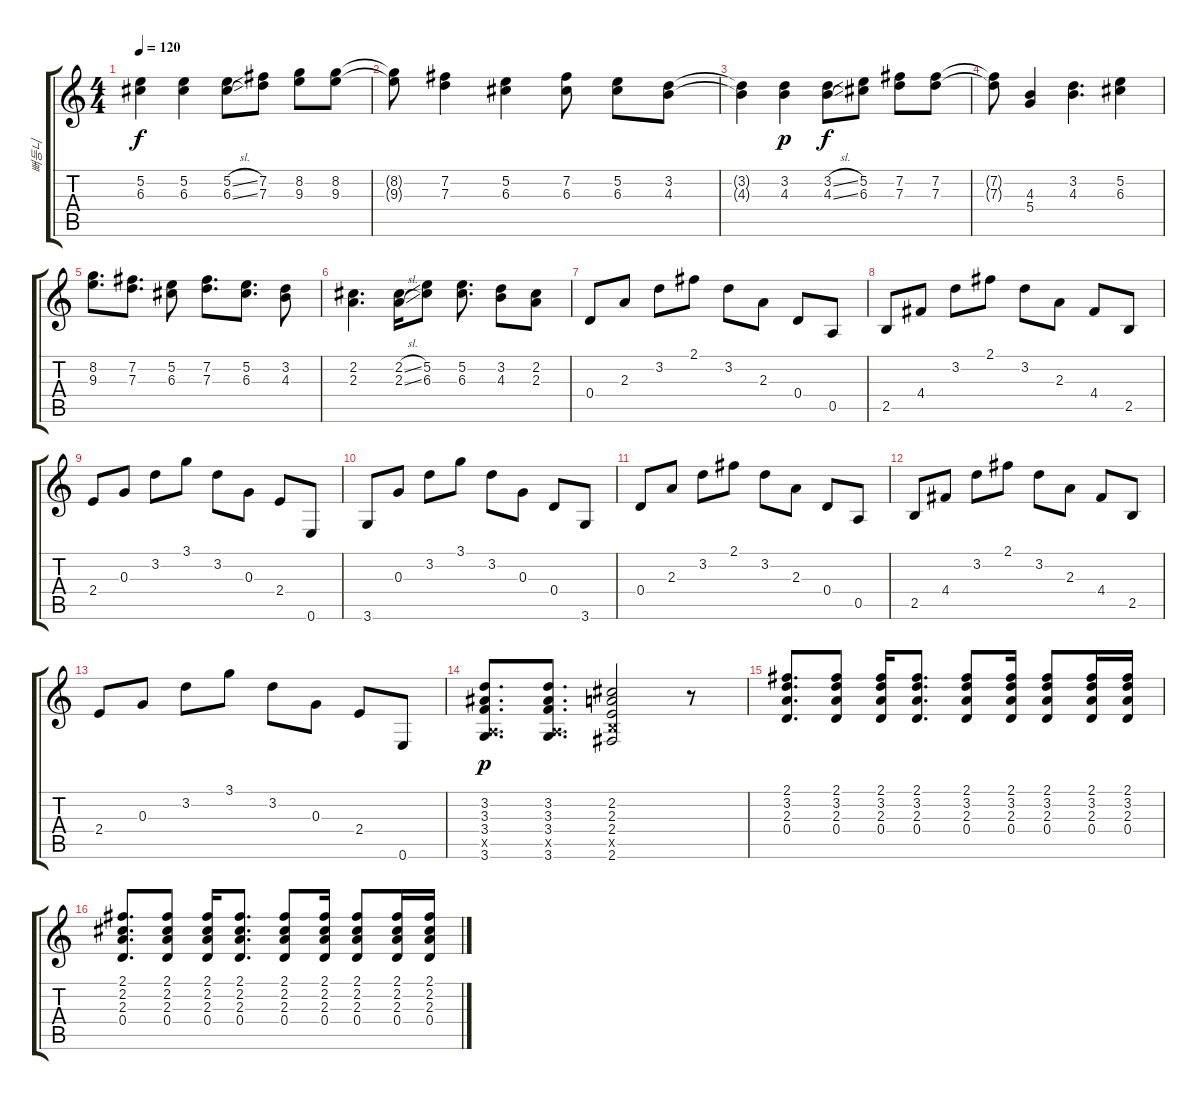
\track ("뻐등니" "뻐등니") {instrument acousticguitarsteel}
\staff {score tabs}
\tuning (E4 B3 G3 D3 A2 E2) {hide}
\ts (4 4)
\tempo 120
\clef g2
\ks c
(5.2{t} 6.3{t}).4{dy f} (5.2 6.3).4 (5.2{sl} 6.3{sl}).8 (7.2 7.3).8 (8.2 9.3).8 (8.2 9.3).8 |
(8.2{t} 9.3{t}).8 (7.2 7.3).4 (5.2 6.3).4 (7.2 6.3).8 (5.2 6.3).8 (3.2 4.3).8 |
(3.2{t} 4.3{t}).4 (3.2 4.3).4{dy p} (3.2{sl} 4.3{sl}).8{dy f} (5.2 6.3).8 (7.2 7.3).8 (7.2 7.3).8 |
(7.2{t} 7.3{t}).8 (4.3 5.4).4 (3.2 4.3).4{d} (5.2 6.3).4 |
(8.2 9.3).8{d} (7.2 7.3).8{d} (5.2 6.3).8 (7.2 7.3).8{d} (5.2 6.3).8{d} (3.2 4.3).8 |
(2.2 2.3).4{d} (2.2{sl} 2.3{sl}).16 (5.2 6.3).8 (5.2 6.3).8{d} (3.2 4.3).8 (2.2 2.3).8 |
0.4.8 2.3.8 3.2.8 2.1.8 3.2.8 2.3.8 0.4.8 0.5.8 |
2.5.8 4.4.8 3.2.8 2.1.8 3.2.8 2.3.8 4.4.8 2.5.8 |
2.4.8 0.3.8 3.2.8 3.1.8 3.2.8 0.3.8 2.4.8 0.6.8 |
3.6.8 0.3.8 3.2.8 3.1.8 3.2.8 0.3.8 0.4.8 3.6.8 |
0.4.8 2.3.8 3.2.8 2.1.8 3.2.8 2.3.8 0.4.8 0.5.8 |
2.5.8 4.4.8 3.2.8 2.1.8 3.2.8 2.3.8 4.4.8 2.5.8 |
2.4.8 0.3.8 3.2.8 3.1.8 3.2.8 0.3.8 2.4.8 0.6.8 |
(3.2 3.3 3.4 0.5{x} 3.6).8{d dy p} (3.2 3.3 3.4 0.5{x} 3.6).8{d} (2.2 2.3 2.4 2.5{x} 2.6).2 r.8 |
(2.1 3.2 2.3 0.4).8{d} (2.1 3.2 2.3 0.4).8 (2.1 3.2 2.3 0.4).16 (2.1 3.2 2.3 0.4).8{d} (2.1 3.2 2.3 0.4).8 (2.1 3.2 2.3 0.4).16 (2.1 3.2 2.3 0.4).8 (2.1 3.2 2.3 0.4).16 (2.1 3.2 2.3 0.4).16 |
(2.1 2.2 2.3 0.4).8{d} (2.1 2.2 2.3 0.4).8 (2.1 2.2 2.3 0.4).16 (2.1 2.2 2.3 0.4).8{d} (2.1 2.2 2.3 0.4).8 (2.1 2.2 2.3 0.4).16 (2.1 2.2 2.3 0.4).8 (2.1 2.2 2.3 0.4).16 (2.1 2.2 2.3 0.4).16
